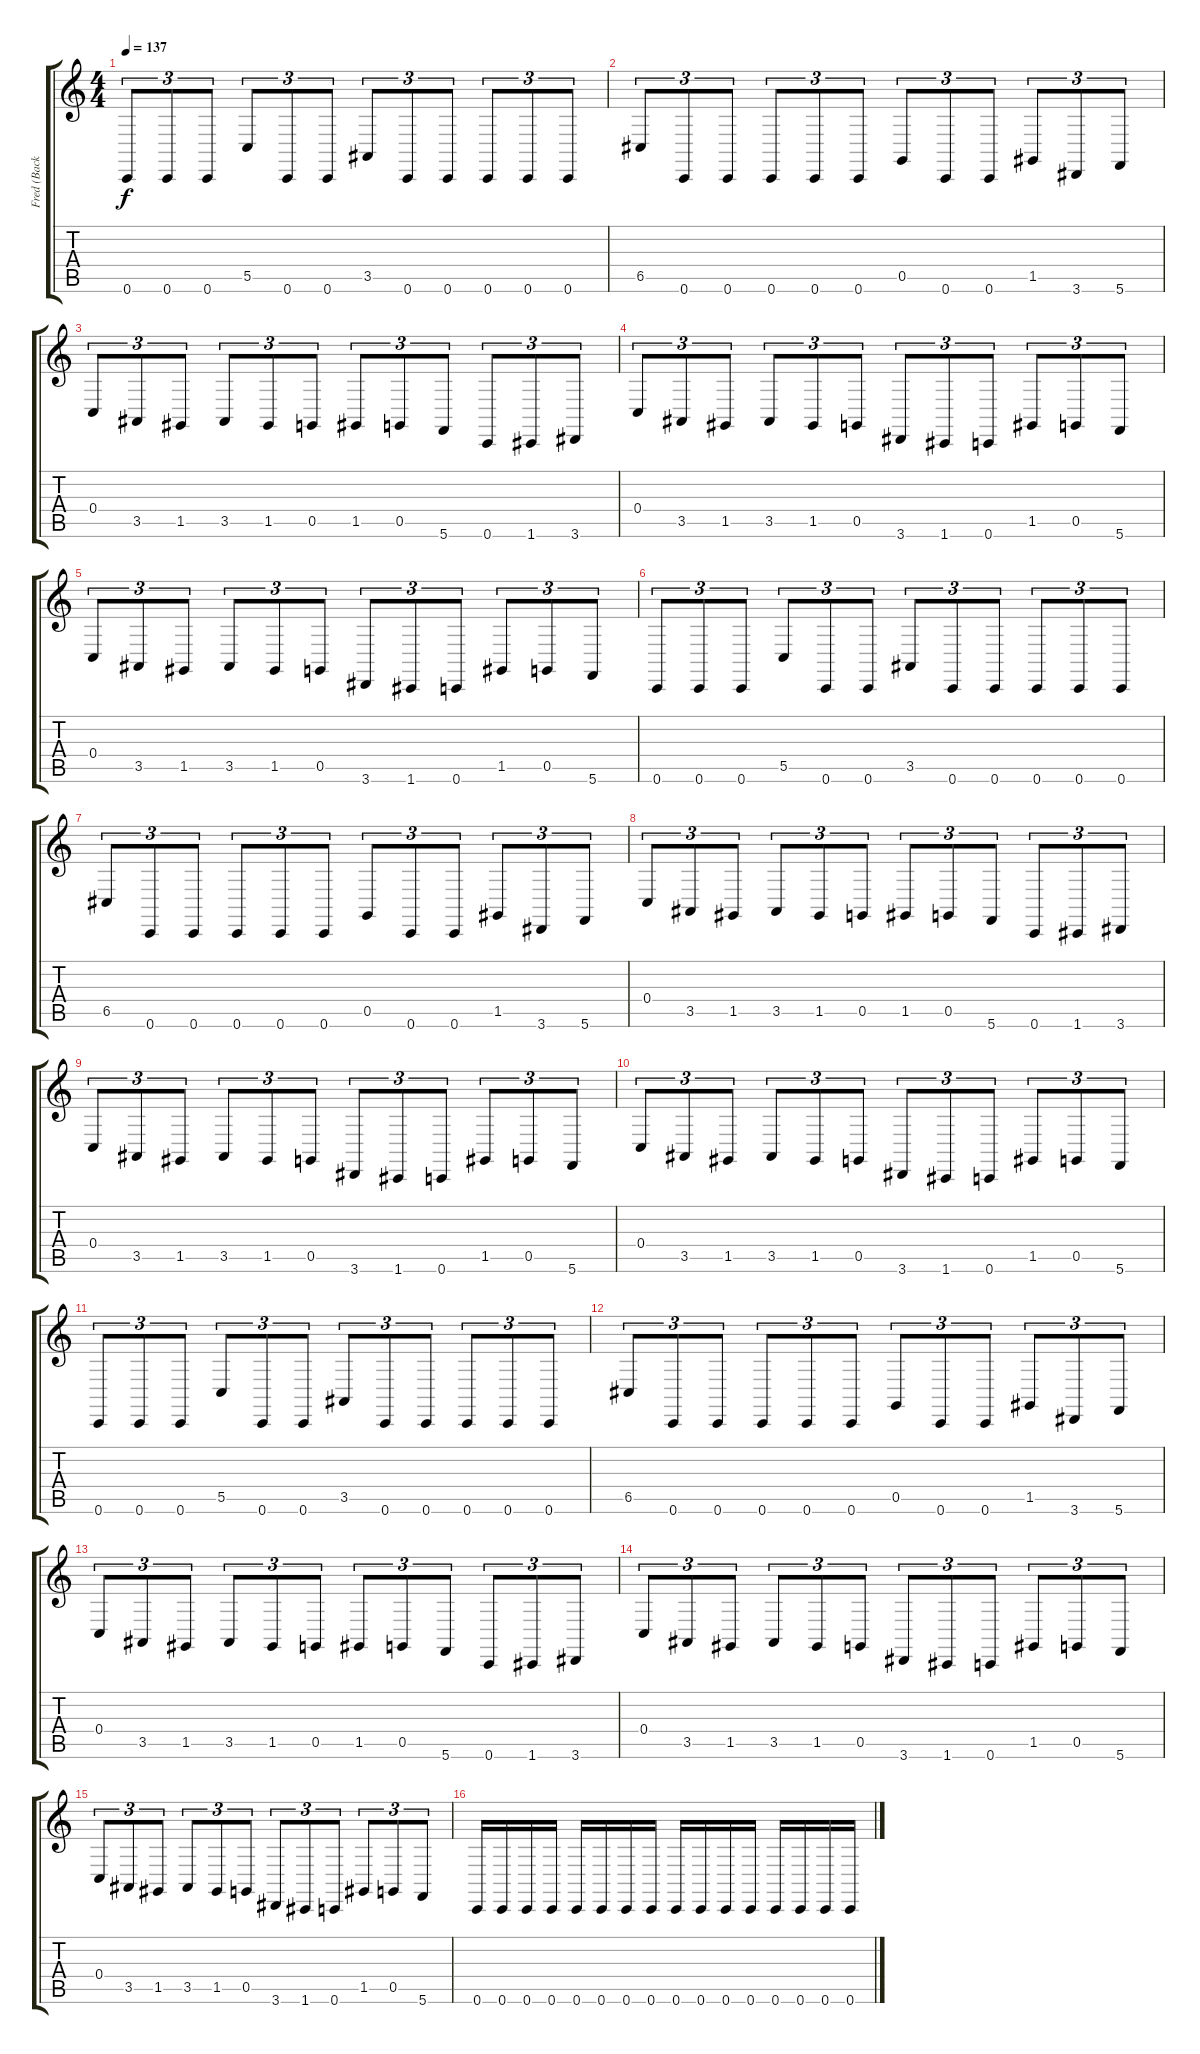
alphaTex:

\track ("Fred (Backing track)" "Fred (Back") {instrument harpsichord}
\staff {score tabs}
\tuning (D4 A3 F3 C3 G2 C2) {hide}
\ts (4 4)
\tempo 137
\clef g2
\ks c
0.6.8{tu (3 2) dy f} 0.6.8{tu (3 2)} 0.6.8{tu (3 2)} 5.5.8{tu (3 2)} 0.6.8{tu (3 2)} 0.6.8{tu (3 2)} 3.5.8{tu (3 2)} 0.6.8{tu (3 2)} 0.6.8{tu (3 2)} 0.6.8{tu (3 2)} 0.6.8{tu (3 2)} 0.6.8{tu (3 2)} |
6.5.8{tu (3 2)} 0.6.8{tu (3 2)} 0.6.8{tu (3 2)} 0.6.8{tu (3 2)} 0.6.8{tu (3 2)} 0.6.8{tu (3 2)} 0.5.8{tu (3 2)} 0.6.8{tu (3 2)} 0.6.8{tu (3 2)} 1.5.8{tu (3 2)} 3.6.8{tu (3 2)} 5.6.8{tu (3 2)} |
0.4.8{tu (3 2)} 3.5.8{tu (3 2)} 1.5.8{tu (3 2)} 3.5.8{tu (3 2)} 1.5.8{tu (3 2)} 0.5.8{tu (3 2)} 1.5.8{tu (3 2)} 0.5.8{tu (3 2)} 5.6.8{tu (3 2)} 0.6.8{tu (3 2)} 1.6.8{tu (3 2)} 3.6.8{tu (3 2)} |
0.4.8{tu (3 2)} 3.5.8{tu (3 2)} 1.5.8{tu (3 2)} 3.5.8{tu (3 2)} 1.5.8{tu (3 2)} 0.5.8{tu (3 2)} 3.6.8{tu (3 2)} 1.6.8{tu (3 2)} 0.6.8{tu (3 2)} 1.5.8{tu (3 2)} 0.5.8{tu (3 2)} 5.6.8{tu (3 2)} |
0.4.8{tu (3 2)} 3.5.8{tu (3 2)} 1.5.8{tu (3 2)} 3.5.8{tu (3 2)} 1.5.8{tu (3 2)} 0.5.8{tu (3 2)} 3.6.8{tu (3 2)} 1.6.8{tu (3 2)} 0.6.8{tu (3 2)} 1.5.8{tu (3 2)} 0.5.8{tu (3 2)} 5.6.8{tu (3 2)} |
0.6.8{tu (3 2)} 0.6.8{tu (3 2)} 0.6.8{tu (3 2)} 5.5.8{tu (3 2)} 0.6.8{tu (3 2)} 0.6.8{tu (3 2)} 3.5.8{tu (3 2)} 0.6.8{tu (3 2)} 0.6.8{tu (3 2)} 0.6.8{tu (3 2)} 0.6.8{tu (3 2)} 0.6.8{tu (3 2)} |
6.5.8{tu (3 2)} 0.6.8{tu (3 2)} 0.6.8{tu (3 2)} 0.6.8{tu (3 2)} 0.6.8{tu (3 2)} 0.6.8{tu (3 2)} 0.5.8{tu (3 2)} 0.6.8{tu (3 2)} 0.6.8{tu (3 2)} 1.5.8{tu (3 2)} 3.6.8{tu (3 2)} 5.6.8{tu (3 2)} |
0.4.8{tu (3 2)} 3.5.8{tu (3 2)} 1.5.8{tu (3 2)} 3.5.8{tu (3 2)} 1.5.8{tu (3 2)} 0.5.8{tu (3 2)} 1.5.8{tu (3 2)} 0.5.8{tu (3 2)} 5.6.8{tu (3 2)} 0.6.8{tu (3 2)} 1.6.8{tu (3 2)} 3.6.8{tu (3 2)} |
0.4.8{tu (3 2)} 3.5.8{tu (3 2)} 1.5.8{tu (3 2)} 3.5.8{tu (3 2)} 1.5.8{tu (3 2)} 0.5.8{tu (3 2)} 3.6.8{tu (3 2)} 1.6.8{tu (3 2)} 0.6.8{tu (3 2)} 1.5.8{tu (3 2)} 0.5.8{tu (3 2)} 5.6.8{tu (3 2)} |
0.4.8{tu (3 2)} 3.5.8{tu (3 2)} 1.5.8{tu (3 2)} 3.5.8{tu (3 2)} 1.5.8{tu (3 2)} 0.5.8{tu (3 2)} 3.6.8{tu (3 2)} 1.6.8{tu (3 2)} 0.6.8{tu (3 2)} 1.5.8{tu (3 2)} 0.5.8{tu (3 2)} 5.6.8{tu (3 2)} |
0.6.8{tu (3 2)} 0.6.8{tu (3 2)} 0.6.8{tu (3 2)} 5.5.8{tu (3 2)} 0.6.8{tu (3 2)} 0.6.8{tu (3 2)} 3.5.8{tu (3 2)} 0.6.8{tu (3 2)} 0.6.8{tu (3 2)} 0.6.8{tu (3 2)} 0.6.8{tu (3 2)} 0.6.8{tu (3 2)} |
6.5.8{tu (3 2)} 0.6.8{tu (3 2)} 0.6.8{tu (3 2)} 0.6.8{tu (3 2)} 0.6.8{tu (3 2)} 0.6.8{tu (3 2)} 0.5.8{tu (3 2)} 0.6.8{tu (3 2)} 0.6.8{tu (3 2)} 1.5.8{tu (3 2)} 3.6.8{tu (3 2)} 5.6.8{tu (3 2)} |
0.4.8{tu (3 2)} 3.5.8{tu (3 2)} 1.5.8{tu (3 2)} 3.5.8{tu (3 2)} 1.5.8{tu (3 2)} 0.5.8{tu (3 2)} 1.5.8{tu (3 2)} 0.5.8{tu (3 2)} 5.6.8{tu (3 2)} 0.6.8{tu (3 2)} 1.6.8{tu (3 2)} 3.6.8{tu (3 2)} |
0.4.8{tu (3 2)} 3.5.8{tu (3 2)} 1.5.8{tu (3 2)} 3.5.8{tu (3 2)} 1.5.8{tu (3 2)} 0.5.8{tu (3 2)} 3.6.8{tu (3 2)} 1.6.8{tu (3 2)} 0.6.8{tu (3 2)} 1.5.8{tu (3 2)} 0.5.8{tu (3 2)} 5.6.8{tu (3 2)} |
0.4.8{tu (3 2)} 3.5.8{tu (3 2)} 1.5.8{tu (3 2)} 3.5.8{tu (3 2)} 1.5.8{tu (3 2)} 0.5.8{tu (3 2)} 3.6.8{tu (3 2)} 1.6.8{tu (3 2)} 0.6.8{tu (3 2)} 1.5.8{tu (3 2)} 0.5.8{tu (3 2)} 5.6.8{tu (3 2)} |
0.6.16 0.6.16 0.6.16 0.6.16 0.6.16 0.6.16 0.6.16 0.6.16 0.6.16 0.6.16 0.6.16 0.6.16 0.6.16 0.6.16 0.6.16 0.6.16
